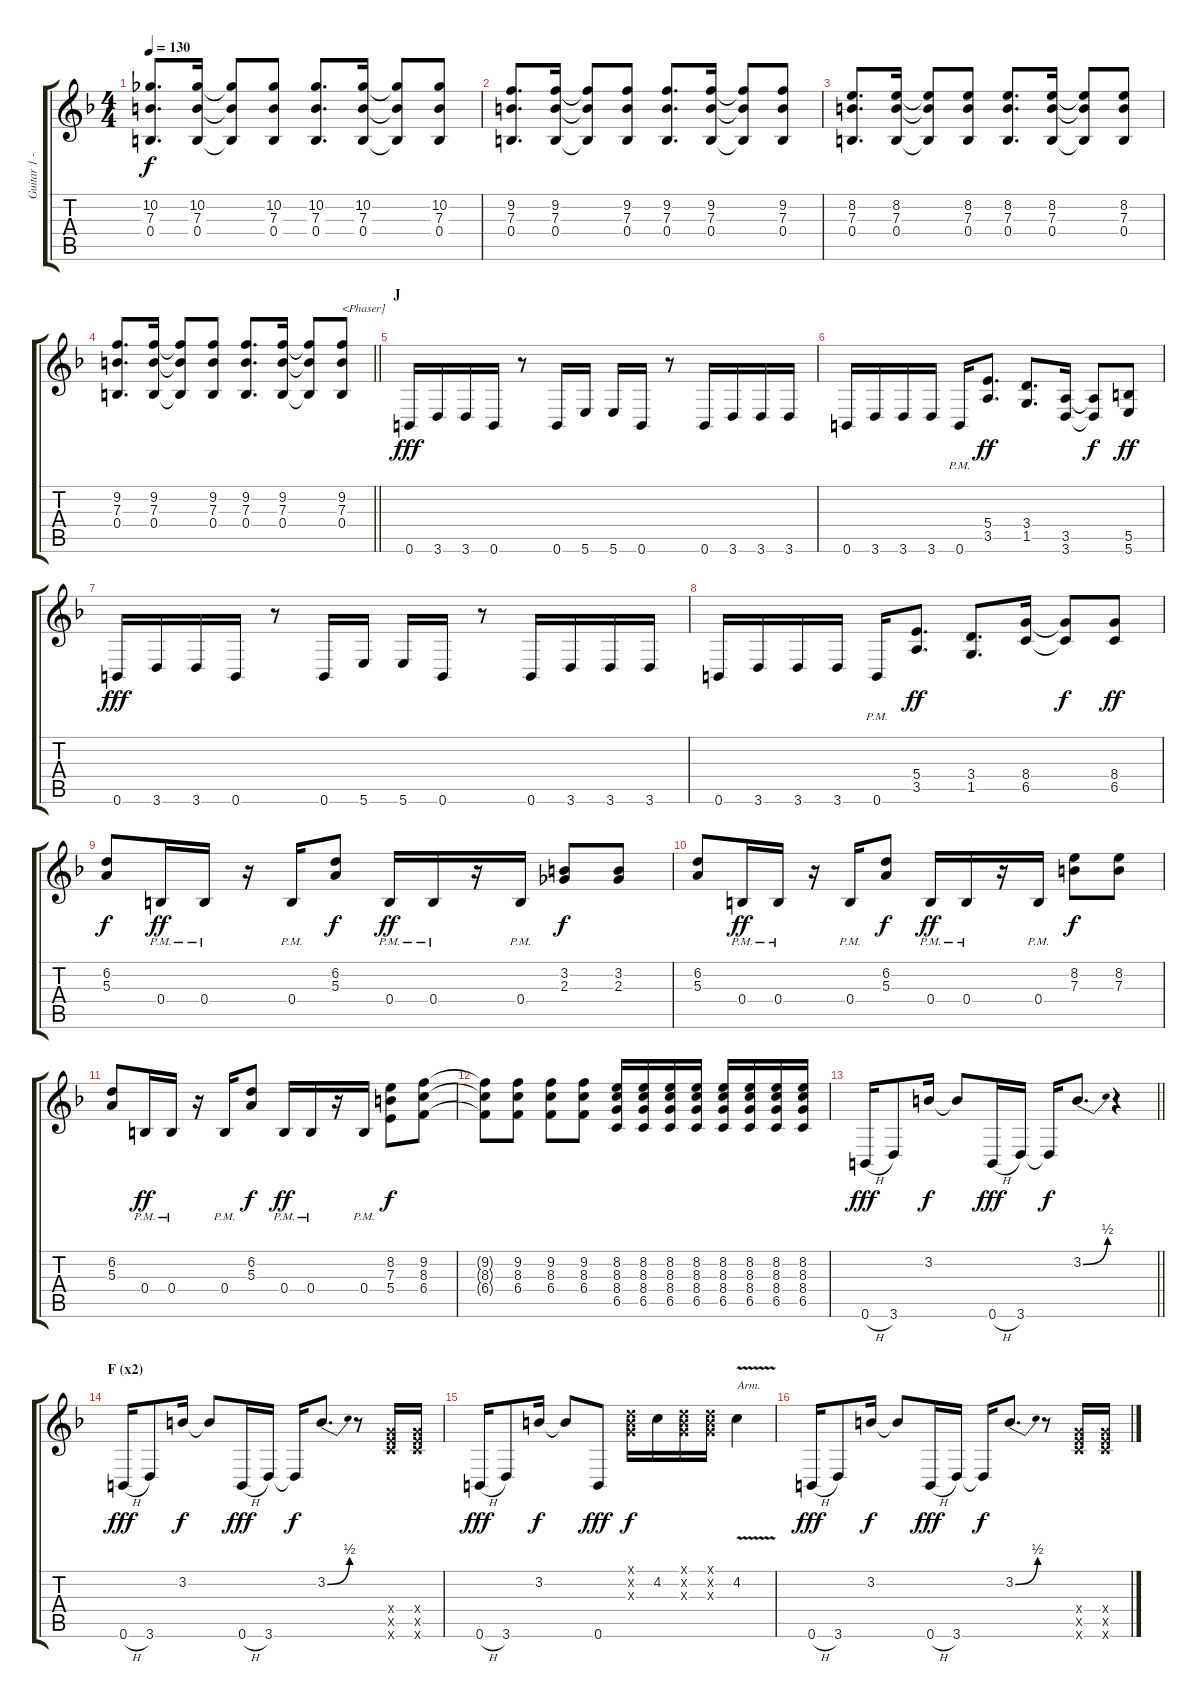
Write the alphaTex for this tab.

\track ("Guitar 1 - Uruha" "Guitar 1 -") {instrument distortionguitar}
\staff {score tabs}
\tuning (Db4 Ab3 E3 B2 Gb2 B1) {hide}
\ts (4 4)
\tempo 130
\clef g2
\ks f
(10.2 7.3 0.4).8{d dy f} (10.2 7.3 0.4).16 (10.2{t} 7.3{t} 0.4{t}).8 (10.2 7.3 0.4).8 (10.2 7.3 0.4).8{d} (10.2 7.3 0.4).16 (10.2{t} 7.3{t} 0.4{t}).8 (10.2 7.3 0.4).8 |
(9.2 7.3 0.4).8{d} (9.2 7.3 0.4).16 (9.2{t} 7.3{t} 0.4{t}).8 (9.2 7.3 0.4).8 (9.2 7.3 0.4).8{d} (9.2 7.3 0.4).16 (9.2{t} 7.3{t} 0.4{t}).8 (9.2 7.3 0.4).8 |
(8.2 7.3 0.4).8{d} (8.2 7.3 0.4).16 (8.2{t} 7.3{t} 0.4{t}).8 (8.2 7.3 0.4).8 (8.2 7.3 0.4).8{d} (8.2 7.3 0.4).16 (8.2{t} 7.3{t} 0.4{t}).8 (8.2 7.3 0.4).8 |
\barLineRight lightlight
(9.2 7.3 0.4).8{d} (9.2 7.3 0.4).16 (9.2{t} 7.3{t} 0.4{t}).8 (9.2 7.3 0.4).8 (9.2 7.3 0.4).8{d} (9.2 7.3 0.4).16 (9.2{t} 7.3{t} 0.4{t}).8 (9.2 7.3 0.4).8{txt "<Phaser]"} |
\section ("" "J")
0.6.16{dy fff} 3.6.16 3.6.16 0.6.16 r.8 0.6.16 5.6.16 5.6.16 0.6.16 r.8 0.6.16 3.6.16 3.6.16 3.6.16 |
0.6.16 3.6.16 3.6.16 3.6.16 0.6{pm}.16 (5.4 3.5).8{d dy ff} (3.4 1.5).8{d} (3.5 3.6).16 (3.5{t} 3.6{t}).8{dy f} (5.5 5.6).8{dy ff} |
0.6.16{dy fff} 3.6.16 3.6.16 0.6.16 r.8 0.6.16 5.6.16 5.6.16 0.6.16 r.8 0.6.16 3.6.16 3.6.16 3.6.16 |
0.6.16 3.6.16 3.6.16 3.6.16 0.6{pm}.16 (5.4 3.5).8{d dy ff} (3.4 1.5).8{d} (8.4 6.5).16 (8.4{t} 6.5{t}).8{dy f} (8.4 6.5).8{dy ff} |
(6.2 5.3).8{dy f} 0.4{pm}.16{dy ff} 0.4{pm}.16 r.16 0.4{pm}.16 (6.2 5.3).8{dy f} 0.4{pm}.16{dy ff} 0.4{pm}.16 r.16 0.4{pm}.16 (3.2 2.3).8{dy f} (3.2 2.3).8 |
(6.2 5.3).8 0.4{pm}.16{dy ff} 0.4{pm}.16 r.16 0.4{pm}.16 (6.2 5.3).8{dy f} 0.4{pm}.16{dy ff} 0.4{pm}.16 r.16 0.4{pm}.16 (8.2 7.3).8{dy f} (8.2 7.3).8 |
(6.2 5.3).8 0.4{pm}.16{dy ff} 0.4{pm}.16 r.16 0.4{pm}.16 (6.2 5.3).8{dy f} 0.4{pm}.16{dy ff} 0.4{pm}.16 r.16 0.4{pm}.16 (8.2 7.3 5.4).8{dy f} (9.2 8.3 6.4).8 |
(9.2{t} 8.3{t} 6.4{t}).8 (9.2 8.3 6.4).8 (9.2 8.3 6.4).8 (9.2 8.3 6.4).8 (8.2 8.3 8.4 6.5).16 (8.2 8.3 8.4 6.5).16 (8.2 8.3 8.4 6.5).16 (8.2 8.3 8.4 6.5).16 (8.2 8.3 8.4 6.5).16 (8.2 8.3 8.4 6.5).16 (8.2 8.3 8.4 6.5).16 (8.2 8.3 8.4 6.5).16 |
\barLineRight lightlight
0.6{h}.16{dy fff} 3.6.8 3.2.16{dy f} 3.2{t}.8 0.6{h}.16{dy fff} 3.6.16 3.6{t}.16{dy f} 3.2{be (bend 0 0 60 2)}.8{d} r.4 |
\section ("" "F (x2)")
0.6{h}.16{dy fff} 3.6.8 3.2.16{dy f} 3.2{t}.8 0.6{h}.16{dy fff} 3.6.16 3.6{t}.16{dy f} 3.2{be (bend 0 0 60 2)}.8{d} r.8 (8.4{x} 10.5{x} 13.6{x}).16 (8.4{x} 10.5{x} 13.6{x}).16 |
0.6{h}.16{dy fff} 3.6.8 3.2.16{dy f} 3.2{t}.8 0.6.8{dy fff} (1.1{x} 3.2{x} 3.3{x}).16{dy f} 4.2.16 (1.1{x} 3.2{x} 3.3{x}).16 (1.1{x} 3.2{x} 3.3{x}).16 4.2{v}.4{txt "Arm."} |
0.6{h}.16{dy fff} 3.6.8 3.2.16{dy f} 3.2{t}.8 0.6{h}.16{dy fff} 3.6.16 3.6{t}.16{dy f} 3.2{be (bend 0 0 60 2)}.8{d} r.8 (8.4{x} 10.5{x} 13.6{x}).16 (8.4{x} 10.5{x} 13.6{x}).16
